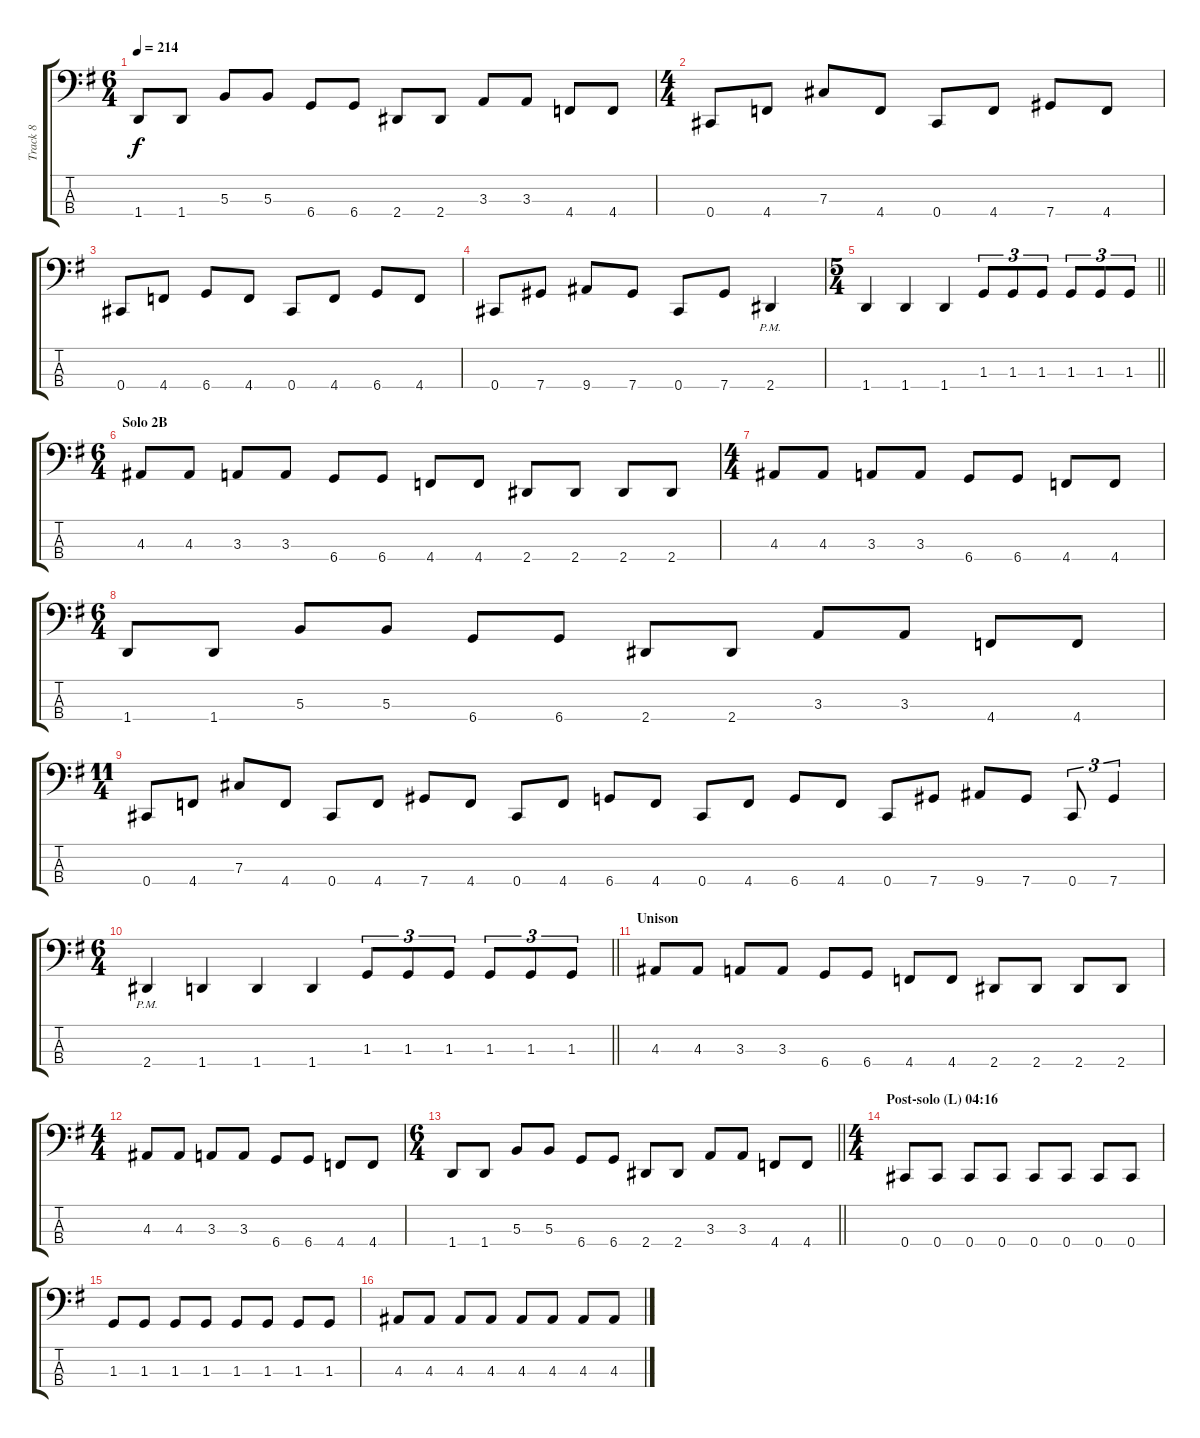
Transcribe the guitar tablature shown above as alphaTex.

\track ("Track 8" "Track 8") {instrument electricbasspick}
\staff {score tabs}
\tuning (E2 B1 Gb1 Db1) {hide}
\ts (6 4)
\tempo 214
\clef f4
\ks eminor
1.4.8{dy f} 1.4.8 5.3.8 5.3.8 6.4.8 6.4.8 2.4.8 2.4.8 3.3.8 3.3.8 4.4.8 4.4.8 |
\ts (4 4)
0.4.8 4.4.8 7.3.8 4.4.8 0.4.8 4.4.8 7.4.8 4.4.8 |
0.4.8 4.4.8 6.4.8 4.4.8 0.4.8 4.4.8 6.4.8 4.4.8 |
0.4.8 7.4.8 9.4.8 7.4.8 0.4.8 7.4.8 2.4{pm}.4 |
\ts (5 4)
\barLineRight lightlight
1.4.4 1.4.4 1.4.4 1.3.8{tu (3 2)} 1.3.8{tu (3 2)} 1.3.8{tu (3 2)} 1.3.8{tu (3 2)} 1.3.8{tu (3 2)} 1.3.8{tu (3 2)} |
\ts (6 4)
\section ("" "Solo 2B")
4.3.8 4.3.8 3.3.8 3.3.8 6.4.8 6.4.8 4.4.8 4.4.8 2.4.8 2.4.8 2.4.8 2.4.8 |
\ts (4 4)
4.3.8 4.3.8 3.3.8 3.3.8 6.4.8 6.4.8 4.4.8 4.4.8 |
\ts (6 4)
1.4.8 1.4.8 5.3.8 5.3.8 6.4.8 6.4.8 2.4.8 2.4.8 3.3.8 3.3.8 4.4.8 4.4.8 |
\ts (11 4)
0.4.8 4.4.8 7.3.8 4.4.8 0.4.8 4.4.8 7.4.8 4.4.8 0.4.8 4.4.8 6.4.8 4.4.8 0.4.8 4.4.8 6.4.8 4.4.8 0.4.8 7.4.8 9.4.8 7.4.8 0.4.8{tu (3 2)} 7.4.4{tu (3 2)} |
\ts (6 4)
\barLineRight lightlight
2.4{pm}.4 1.4.4 1.4.4 1.4.4 1.3.8{tu (3 2)} 1.3.8{tu (3 2)} 1.3.8{tu (3 2)} 1.3.8{tu (3 2)} 1.3.8{tu (3 2)} 1.3.8{tu (3 2)} |
\section ("" "Unison")
4.3.8 4.3.8 3.3.8 3.3.8 6.4.8 6.4.8 4.4.8 4.4.8 2.4.8 2.4.8 2.4.8 2.4.8 |
\ts (4 4)
4.3.8 4.3.8 3.3.8 3.3.8 6.4.8 6.4.8 4.4.8 4.4.8 |
\ts (6 4)
\barLineRight lightlight
1.4.8 1.4.8 5.3.8 5.3.8 6.4.8 6.4.8 2.4.8 2.4.8 3.3.8 3.3.8 4.4.8 4.4.8 |
\ts (4 4)
\section ("" "Post-solo (L) 04:16")
0.4.8 0.4.8 0.4.8 0.4.8 0.4.8 0.4.8 0.4.8 0.4.8 |
1.3.8 1.3.8 1.3.8 1.3.8 1.3.8 1.3.8 1.3.8 1.3.8 |
4.3.8 4.3.8 4.3.8 4.3.8 4.3.8 4.3.8 4.3.8 4.3.8
